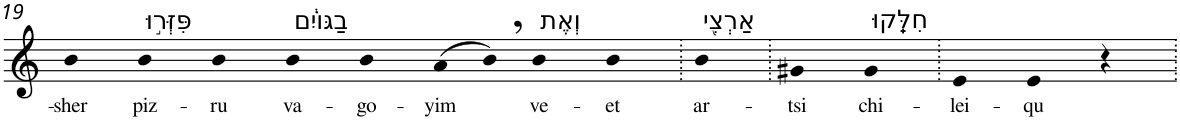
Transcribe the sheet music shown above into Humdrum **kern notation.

**kern	**text
*part1	*part1
*staff1	*staff1
*I"Piano	*
*I'Pno	*
!!LO:PB:g=z
*clefG2	*
*k[]	*
=19	=19
!	!LO:LY:b
4b	-sher
!LO:TX:a:t=פִּזְּר֣וּ	!
!	!LO:LY:b
4b	piz-
!	!LO:LY:b
4b	-ru
!LO:TX:a:t=בַגּוֹיִ֔ם	!
!	!LO:LY:b
4b	va-
!	!LO:LY:b
4b	-go-
!	!LO:LY:b
(>8a	-yim
8b,)	.
!LO:TX:a:t=וְאֶת	!
!	!LO:LY:b
4b	ve-
!	!LO:LY:b
4b	-et
=20.	=20.
!LO:TX:a:t=אַרְצִ֖י	!
!	!LO:LY:b
4b	ar-
=21.	=21.
!	!LO:LY:b
4g#X	-tsi
!LO:TX:a:t=חִלֵּֽקוּ	!
!	!LO:LY:b
4g#	chi-
=22.	=22.
!	!LO:LY:b
4e	-lei-
!	!LO:LY:b
4e	-qu
4r	.
=.	=.
*-	*-
